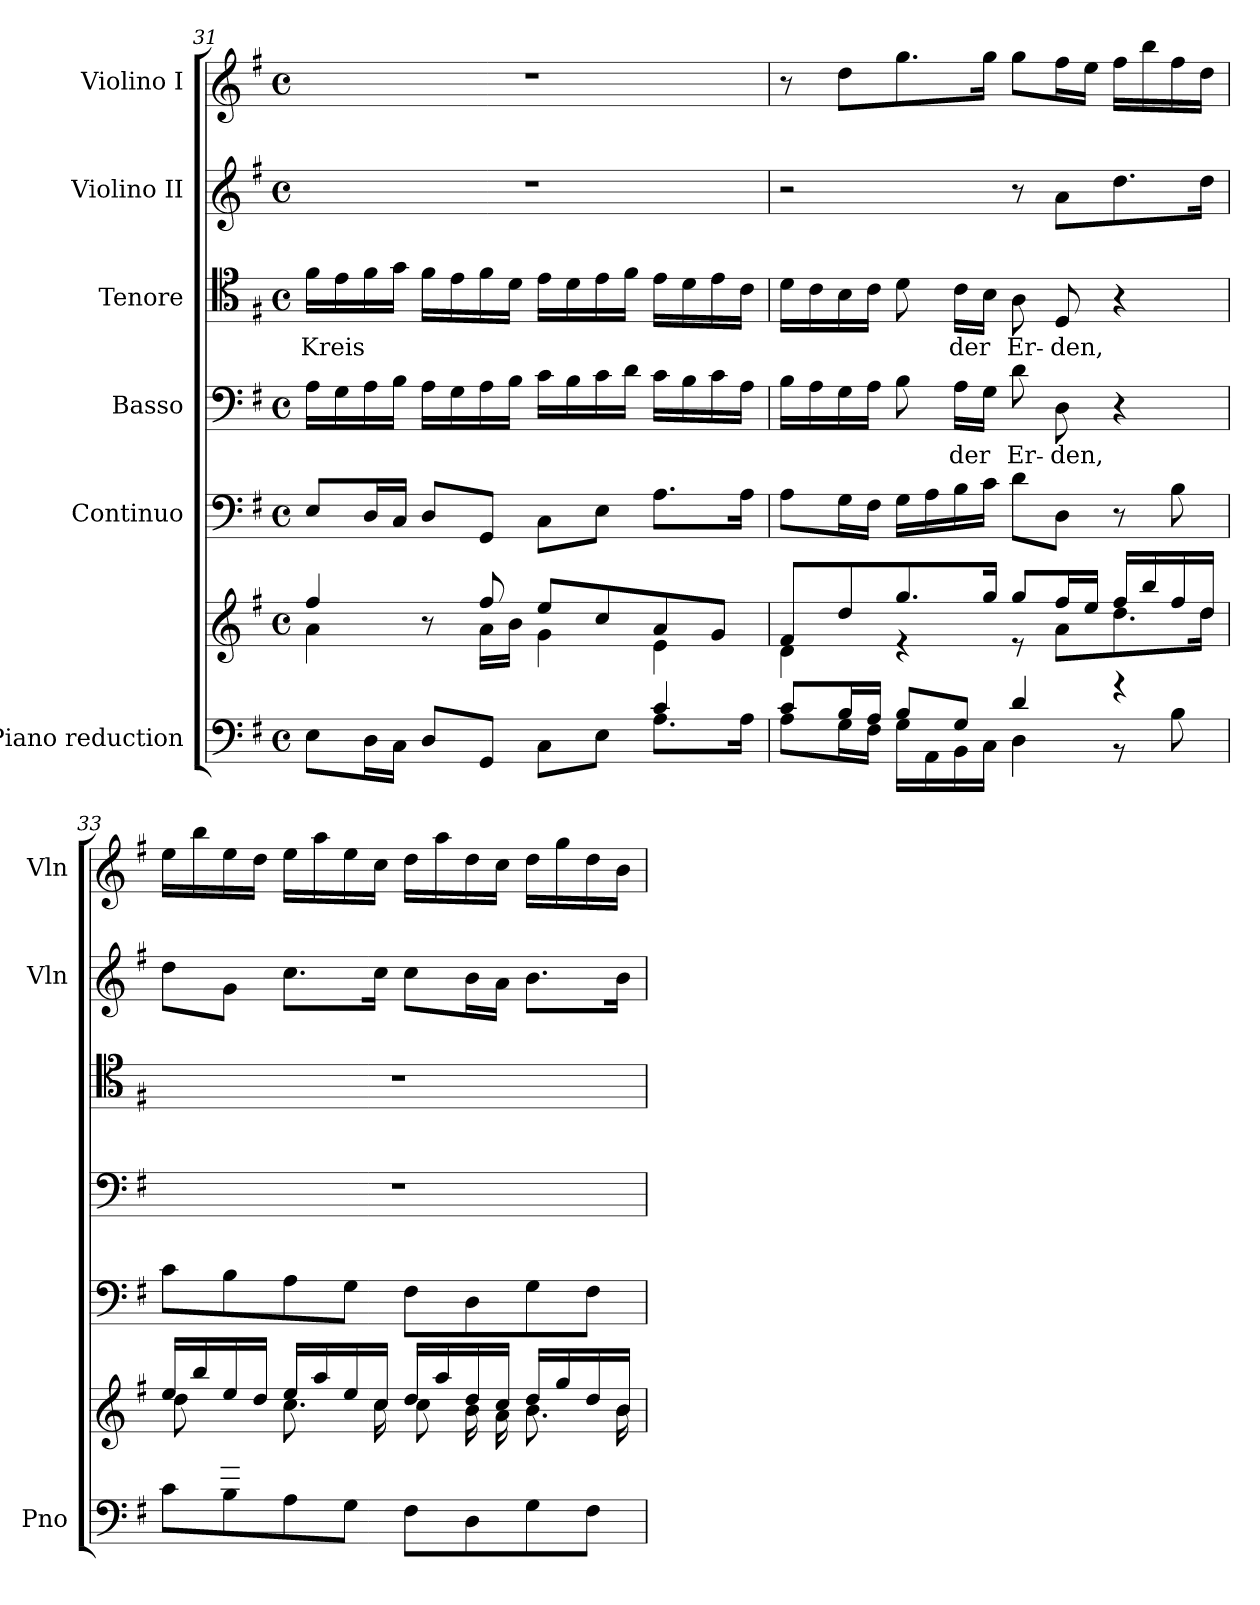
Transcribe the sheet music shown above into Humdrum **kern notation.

**kern	**kern	**kern	**kern	**text	**kern	**text	**kern	**kern
*part6	*part6	*part5	*part4	*part4	*part3	*part3	*part2	*part1
*staff7	*staff6	*staff5	*staff4	*staff4	*staff3	*staff3	*staff2	*staff1
*I"Piano reduction	*	*I"Continuo	*I"Basso	*	*I"Tenore	*	*I"Violino II	*I"Violino I
*I'Pno	*	*	*	*	*	*	*I'Vln	*I'Vln
!!LO:PB:g=z
*clefF4	*clefG2	*clefF4	*clefF4	*	*clefC4	*	*clefG2	*clefG2
*k[f#]	*k[f#]	*k[f#]	*k[f#]	*	*k[f#]	*	*k[f#]	*k[f#]
*M4/4	*M4/4	*M4/4	*M4/4	*	*M4/4	*	*M4/4	*M4/4
*met(c)	*met(c)	*met(c)	*met(c)	*	*met(c)	*	*met(c)	*met(c)
=31	=31	=31	=31	=31	=31	=31	=31	=31
*^	*^	*	*	*	*	*	*	*
!	!	!	!	!	!	!	!	!LO:LY:b	!	!
2.rBByy	8E\L	4ff#/	4a\	8E/L	16A\LL	.	16f#\LL	Kreis	1r	1r
.	.	.	.	.	16G\	.	16e\	.	.	.
.	16D\L	.	.	16D/L	16A\	.	16f#\	.	.	.
.	16C\JJ	.	.	16C/JJ	16B\JJ	.	16g\JJ	.	.	.
.	8D/L	8r	8ryy	8D/L	16A\LL	.	16f#\LL	.	.	.
.	.	.	.	.	16G\	.	16e\	.	.	.
.	8GG/J	8ff#/	16a\LL	8GG/J	16A\	.	16f#\	.	.	.
.	.	.	16b\JJ	.	16B\JJ	.	16d\JJ	.	.	.
.	8C\L	8ee/L	4g\	8C\L	16c\LL	.	16e\LL	.	.	.
.	.	.	.	.	16B\	.	16d\	.	.	.
.	8E\J	8cc/	.	8E\J	16c\	.	16e\	.	.	.
.	.	.	.	.	16d\JJ	.	16f#\JJ	.	.	.
4c/	8.A\L	8a/	4e\	8.A\L	16c\LL	.	16e\LL	.	.	.
.	.	.	.	.	16B\	.	16d\	.	.	.
.	.	8g/J	.	.	16c\	.	16e\	.	.	.
.	16A\Jk	.	.	16A\Jk	16A\JJ	.	16c\JJ	.	.	.
=32	=32	=32	=32	=32	=32	=32	=32	=32	=32	=32
8c/L	8A\L	8f#/L	4d\	8A\L	16B\LL	.	16d\LL	.	2r	8r
.	.	.	.	.	16A\	.	16c\	.	.	.
16B/L	16G\L	8dd/	.	16G\L	16G\	.	16B\	.	.	8dd\L
16A/JJ	16F#\JJ	.	.	16F#\JJ	16A\JJ	.	16c\JJ	.	.	.
8B/L	16G\LL	8.gg/	4r	16G\LL	8B\	.	8d\	.	.	8.gg\
.	16AA\	.	.	16A\	.	.	.	.	.	.
!	!	!	!	!	!	!LO:LY:b	!	!LO:LY:b	!	!
8G/J	16BB\	.	.	16B\	16A\LL	der	16c\LL	der	.	.
.	16C\JJ	16gg/Jk	.	16c\JJ	16G\JJ	.	16B\JJ	.	.	16gg\Jk
!	!	!	!	!	!	!LO:LY:b	!	!LO:LY:b	!	!
4d/	4D\	8gg/L	8r	8d\L	8d\	Er-	8A\	Er-	8r	8gg\L
!	!	!	!	!	!	!LO:LY:b	!	!LO:LY:b	!	!
.	.	16ff#/L	8a\L	8D\J	8D\	-den,	8D/	-den,	8a\L	16ff#\L
.	.	16ee/JJ	.	.	.	.	.	.	.	16ee\JJ
4r	8r	16ff#/LL	8.dd\	8r	4r	.	4r	.	8.dd\	16ff#\LL
.	.	16bb/	.	.	.	.	.	.	.	16bb\
.	8B\	16ff#/	.	8B\	.	.	.	.	.	16ff#\
.	.	16dd/JJ	16dd\Jk	.	.	.	.	.	16dd\Jk	16dd\JJ
=33	=33	=33	=33	=33	=33	=33	=33	=33	=33	=33
8ryy	8c\L	16ee/LL	8dd\L	8c\L	1r	.	1r	.	8dd\L	16ee\LL
.	.	16bb/	.	.	.	.	.	.	.	16bb\
8g/J	8B\	16ee/	8ryy	8B\	.	.	.	.	8g\J	16ee\
.	.	16dd/JJ	.	.	.	.	.	.	.	16dd\JJ
2.ryy	8A\	16ee/LL	8.cc\L	8A\	.	.	.	.	8.cc\L	16ee\LL
.	.	16aa/	.	.	.	.	.	.	.	16aa\
.	8G\J	16ee/	.	8G\J	.	.	.	.	.	16ee\
.	.	16cc/JJ	16cc\Jk	.	.	.	.	.	16cc\Jk	16cc\JJ
.	8F#\L	16dd/LL	8cc\L	8F#\L	.	.	.	.	8cc\L	16dd\LL
.	.	16aa/	.	.	.	.	.	.	.	16aa\
.	8D\	16dd/	16b\L	8D\	.	.	.	.	16b\L	16dd\
.	.	16cc/JJ	16a\JJ	.	.	.	.	.	16a\JJ	16cc\JJ
.	8G\	16dd/LL	8.b\L	8G\	.	.	.	.	8.b\L	16dd\LL
.	.	16gg/	.	.	.	.	.	.	.	16gg\
.	8F#\J	16dd/	.	8F#\J	.	.	.	.	.	16dd\
.	.	16b/JJ	16b\Jk	.	.	.	.	.	16b\Jk	16b\JJ
*v	*v	*	*	*	*	*	*	*	*	*
*	*v	*v	*	*	*	*	*	*	*
=	=	=	=	=	=	=	=	=
*-	*-	*-	*-	*-	*-	*-	*-	*-
